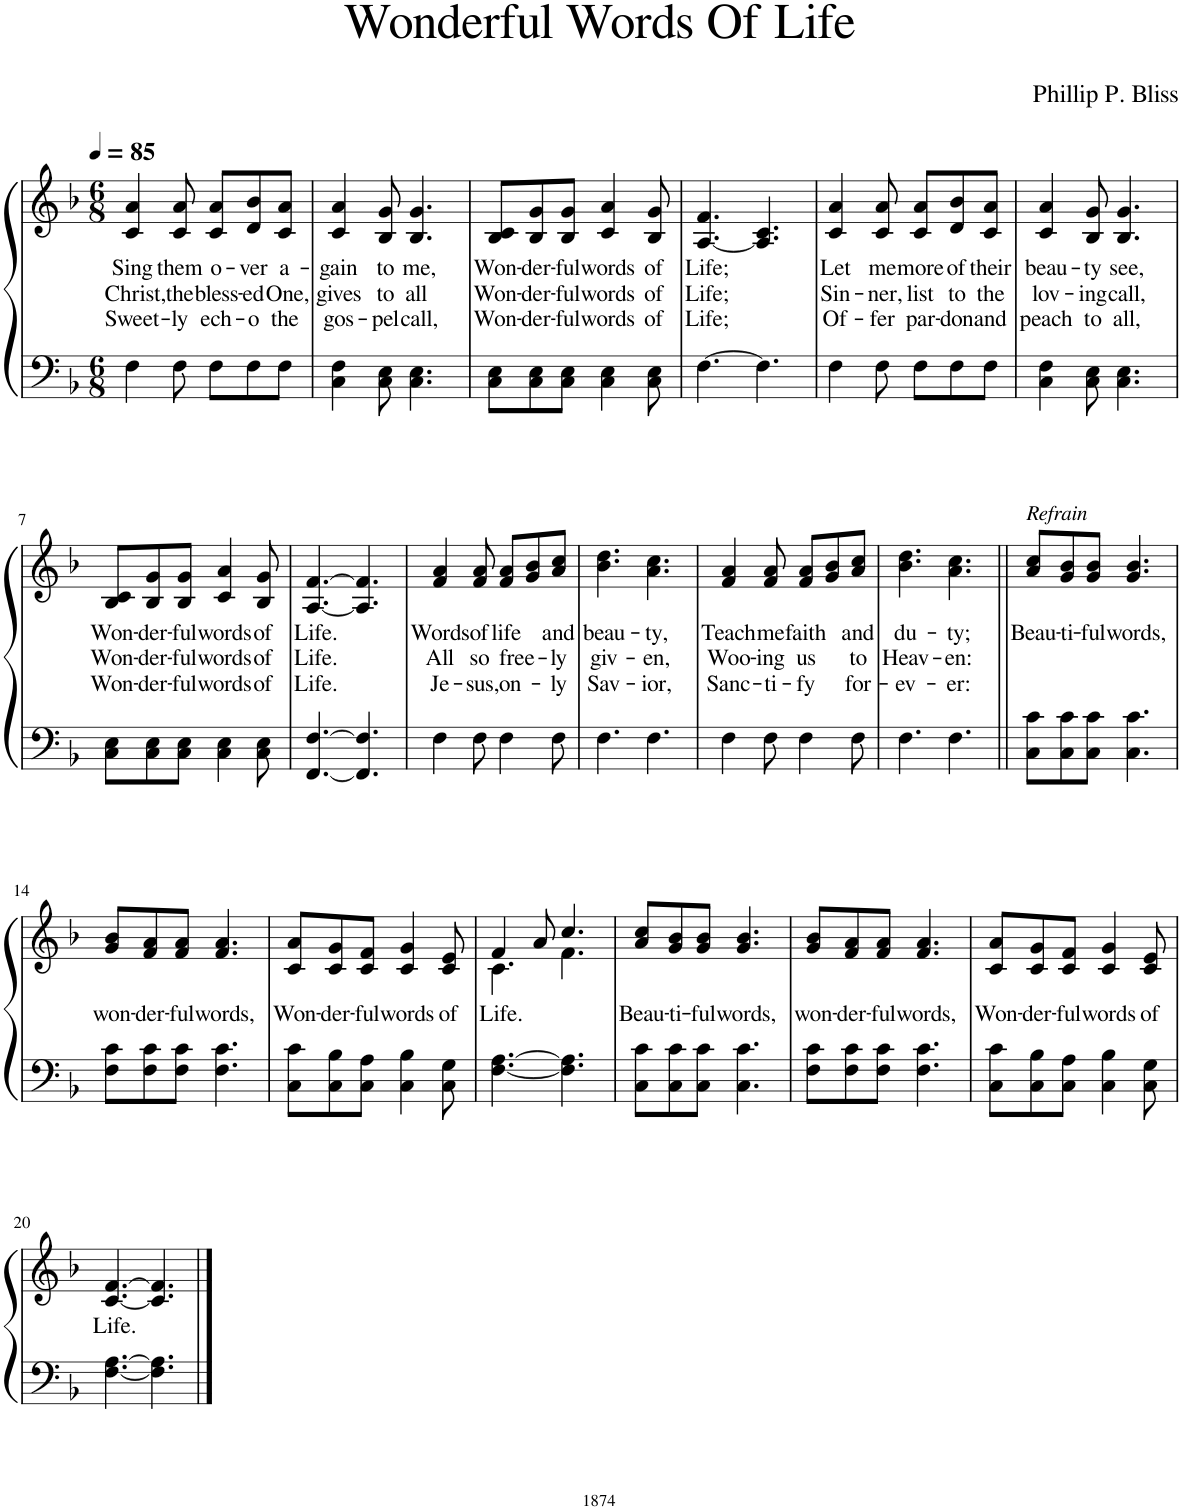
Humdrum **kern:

**kern	**kern	**text	**text	**text
*part1	*part1	*part1	*part1	*part1
*staff2	*staff1	*staff1	*staff1	*staff1
*I"Piano	*	*	*	*
*I'Pno.	*	*	*	*
*clefF4	*clefG2	*	*	*
*k[b-]	*k[b-]	*	*	*
*M6/8	*M6/8	*	*	*
*MM85	*MM85	*	*	*
=1	=1	=1	=1	=1
!	!	!LO:LY:b	!LO:LY:b	!LO:LY:b
4F\	4c/ 4a/	Sing	Christ,	Sweet-
!	!	!LO:LY:b	!LO:LY:b	!LO:LY:b
8F\	8c/ 8a/	them	the	-ly
!	!	!LO:LY:b	!LO:LY:b	!LO:LY:b
8F\L	8c/ 8a/L	o-	bless-	ech-
!	!	!LO:LY:b	!LO:LY:b	!LO:LY:b
8F\	8d/ 8b-/	-ver	-ed	-o
!	!	!LO:LY:b	!LO:LY:b	!LO:LY:b
8F\J	8c/ 8a/J	a-	One,	the
=2	=2	=2	=2	=2
!	!	!LO:LY:b	!LO:LY:b	!LO:LY:b
4C\ 4F\	4c/ 4a/	-gain	gives	gos-
!	!	!LO:LY:b	!LO:LY:b	!LO:LY:b
8C\ 8E\	8B-/ 8g/	to	to	-pel
!	!	!LO:LY:b	!LO:LY:b	!LO:LY:b
4.C\ 4.E\	4.B-/ 4.g/	me,	all	call,
=3	=3	=3	=3	=3
!	!	!LO:LY:b	!LO:LY:b	!LO:LY:b
8C\ 8E\L	8B-/ 8c/L	Won-	Won-	Won-
!	!	!LO:LY:b	!LO:LY:b	!LO:LY:b
8C\ 8E\	8B-/ 8g/	-der-	-der-	-der-
!	!	!LO:LY:b	!LO:LY:b	!LO:LY:b
8C\ 8E\J	8B-/ 8g/J	-ful	-ful	-ful
!	!	!LO:LY:b	!LO:LY:b	!LO:LY:b
4C\ 4E\	4c/ 4a/	words	words	words
!	!	!LO:LY:b	!LO:LY:b	!LO:LY:b
8C\ 8E\	8B-/ 8g/	of	of	of
=4	=4	=4	=4	=4
!	!	!LO:LY:b	!LO:LY:b	!LO:LY:b
[4.F\	[4.A/ 4.f/	Life;	Life;	Life;
4.F\]	4.A/] 4.c/	.	.	.
=5	=5	=5	=5	=5
!	!	!LO:LY:b	!LO:LY:b	!LO:LY:b
4F\	4c/ 4a/	Let	Sin-	Of-
!	!	!LO:LY:b	!LO:LY:b	!LO:LY:b
8F\	8c/ 8a/	me	-ner,	-fer
!	!	!LO:LY:b	!LO:LY:b	!LO:LY:b
8F\L	8c/ 8a/L	more	list	par-
!	!	!LO:LY:b	!LO:LY:b	!LO:LY:b
8F\	8d/ 8b-/	of	to	-don
!	!	!LO:LY:b	!LO:LY:b	!LO:LY:b
8F\J	8c/ 8a/J	their	the	and
=6	=6	=6	=6	=6
!	!	!LO:LY:b	!LO:LY:b	!LO:LY:b
4C\ 4F\	4c/ 4a/	beau-	lov-	peach
!	!	!LO:LY:b	!LO:LY:b	!LO:LY:b
8C\ 8E\	8B-/ 8g/	-ty	-ing	to
!	!	!LO:LY:b	!LO:LY:b	!LO:LY:b
4.C\ 4.E\	4.B-/ 4.g/	see,	call,	all,
!!LO:LB:g=z
=7	=7	=7	=7	=7
!	!	!LO:LY:b	!LO:LY:b	!LO:LY:b
8C\ 8E\L	8B-/ 8c/L	Won-	Won-	Won-
!	!	!LO:LY:b	!LO:LY:b	!LO:LY:b
8C\ 8E\	8B-/ 8g/	-der-	-der-	-der-
!	!	!LO:LY:b	!LO:LY:b	!LO:LY:b
8C\ 8E\J	8B-/ 8g/J	-ful	-ful	-ful
!	!	!LO:LY:b	!LO:LY:b	!LO:LY:b
4C\ 4E\	4c/ 4a/	words	words	words
!	!	!LO:LY:b	!LO:LY:b	!LO:LY:b
8C\ 8E\	8B-/ 8g/	of	of	of
=8	=8	=8	=8	=8
!	!	!LO:LY:b	!LO:LY:b	!LO:LY:b
[4.FF/ [4.F/	[4.A/ [4.f/	Life.	Life.	Life.
4.FF/] 4.F/]	4.A/] 4.f/]	.	.	.
=9	=9	=9	=9	=9
!	!	!LO:LY:b	!LO:LY:b	!LO:LY:b
4F\	4f/ 4a/	Words	All	Je-
!	!	!LO:LY:b	!LO:LY:b	!LO:LY:b
8F\	8f/ 8a/	of	so	-sus,
!	!	!LO:LY:b	!LO:LY:b	!LO:LY:b
4F\	8f/ 8a/L	life	free-	on-
.	8g/ 8b-/	.	.	.
!	!	!LO:LY:b	!LO:LY:b	!LO:LY:b
8F\	8a/ 8cc/J	and	-ly	-ly
=10	=10	=10	=10	=10
!	!	!LO:LY:b	!LO:LY:b	!LO:LY:b
4.F\	4.b-\ 4.dd\	beau-	giv-	Sav-
!	!	!LO:LY:b	!LO:LY:b	!LO:LY:b
4.F\	4.a\ 4.cc\	-ty,	-en,	-ior,
=11	=11	=11	=11	=11
!	!	!LO:LY:b	!LO:LY:b	!LO:LY:b
4F\	4f/ 4a/	Teach	Woo-	Sanc-
!	!	!LO:LY:b	!LO:LY:b	!LO:LY:b
8F\	8f/ 8a/	me	-ing	-ti-
!	!	!LO:LY:b	!LO:LY:b	!LO:LY:b
4F\	8f/ 8a/L	faith	us	-fy
.	8g/ 8b-/	.	.	.
!	!	!LO:LY:b	!LO:LY:b	!LO:LY:b
8F\	8a/ 8cc/J	and	to	for-
=12	=12	=12	=12	=12
!	!	!LO:LY:b	!LO:LY:b	!LO:LY:b
4.F\	4.b-\ 4.dd\	du-	Heav-	-ev-
!	!	!LO:LY:b	!LO:LY:b	!LO:LY:b
4.F\	4.a\ 4.cc\	-ty;	-en:	-er:
=13||	=13||	=13||	=13||	=13||
!	!LO:TX:a:i:t=Refrain	!	!	!
!	!	!LO:LY:b	!	!
8C\ 8c\L	8a/ 8cc/L	Beau-	.	.
!	!	!LO:LY:b	!	!
8C\ 8c\	8g/ 8b-/	-ti-	.	.
!	!	!LO:LY:b	!	!
8C\ 8c\J	8g/ 8b-/J	-ful	.	.
!	!	!LO:LY:b	!	!
4.C\ 4.c\	4.g/ 4.b-/	words,	.	.
!!LO:LB:g=z
=14	=14	=14	=14	=14
!	!	!LO:LY:b	!	!
8F\ 8c\L	8g/ 8b-/L	won-	.	.
!	!	!LO:LY:b	!	!
8F\ 8c\	8f/ 8a/	-der-	.	.
!	!	!LO:LY:b	!	!
8F\ 8c\J	8f/ 8a/J	-ful	.	.
!	!	!LO:LY:b	!	!
4.F\ 4.c\	4.f/ 4.a/	words,	.	.
=15	=15	=15	=15	=15
!	!	!LO:LY:b	!	!
8C\ 8c\L	8c/ 8a/L	Won-	.	.
!	!	!LO:LY:b	!	!
8C\ 8B-\	8c/ 8g/	-der-	.	.
!	!	!LO:LY:b	!	!
8C\ 8A\J	8c/ 8f/J	-ful	.	.
!	!	!LO:LY:b	!	!
4C\ 4B-\	4c/ 4g/	words	.	.
!	!	!LO:LY:b	!	!
8C\ 8G\	8c/ 8e/	of	.	.
=16	=16	=16	=16	=16
!	!	!LO:LY:b	!	!
*	*^	*	*	*
[4.F\ [4.A\	4.c\	4f/	Life.	.	.
.	.	8a/	.	.	.
4.F\] 4.A\]	4.f\	4.cc/	.	.	.
=17	=17	=17	=17	=17	=17
!	!	!	!LO:LY:b	!	!
*	*v	*v	*	*	*
8C\ 8c\L	8a/ 8cc/L	Beau-	.	.
!	!	!LO:LY:b	!	!
8C\ 8c\	8g/ 8b-/	-ti-	.	.
!	!	!LO:LY:b	!	!
8C\ 8c\J	8g/ 8b-/J	-ful	.	.
!	!	!LO:LY:b	!	!
4.C\ 4.c\	4.g/ 4.b-/	words,	.	.
=18	=18	=18	=18	=18
!	!	!LO:LY:b	!	!
8F\ 8c\L	8g/ 8b-/L	won-	.	.
!	!	!LO:LY:b	!	!
8F\ 8c\	8f/ 8a/	-der-	.	.
!	!	!LO:LY:b	!	!
8F\ 8c\J	8f/ 8a/J	-ful	.	.
!	!	!LO:LY:b	!	!
4.F\ 4.c\	4.f/ 4.a/	words,	.	.
=19	=19	=19	=19	=19
!	!	!LO:LY:b	!	!
8C\ 8c\L	8c/ 8a/L	Won-	.	.
!	!	!LO:LY:b	!	!
8C\ 8B-\	8c/ 8g/	-der-	.	.
!	!	!LO:LY:b	!	!
8C\ 8A\J	8c/ 8f/J	-ful	.	.
!	!	!LO:LY:b	!	!
4C\ 4B-\	4c/ 4g/	words	.	.
!	!	!LO:LY:b	!	!
8C\ 8G\	8c/ 8e/	of	.	.
!!LO:LB:g=z
=20	=20	=20	=20	=20
!	!	!LO:LY:b	!	!
[4.F\ [4.A\	[4.c/ [4.f/	Life.	.	.
4.F\] 4.A\]	4.c/] 4.f/]	.	.	.
==	==	==	==	==
*-	*-	*-	*-	*-
